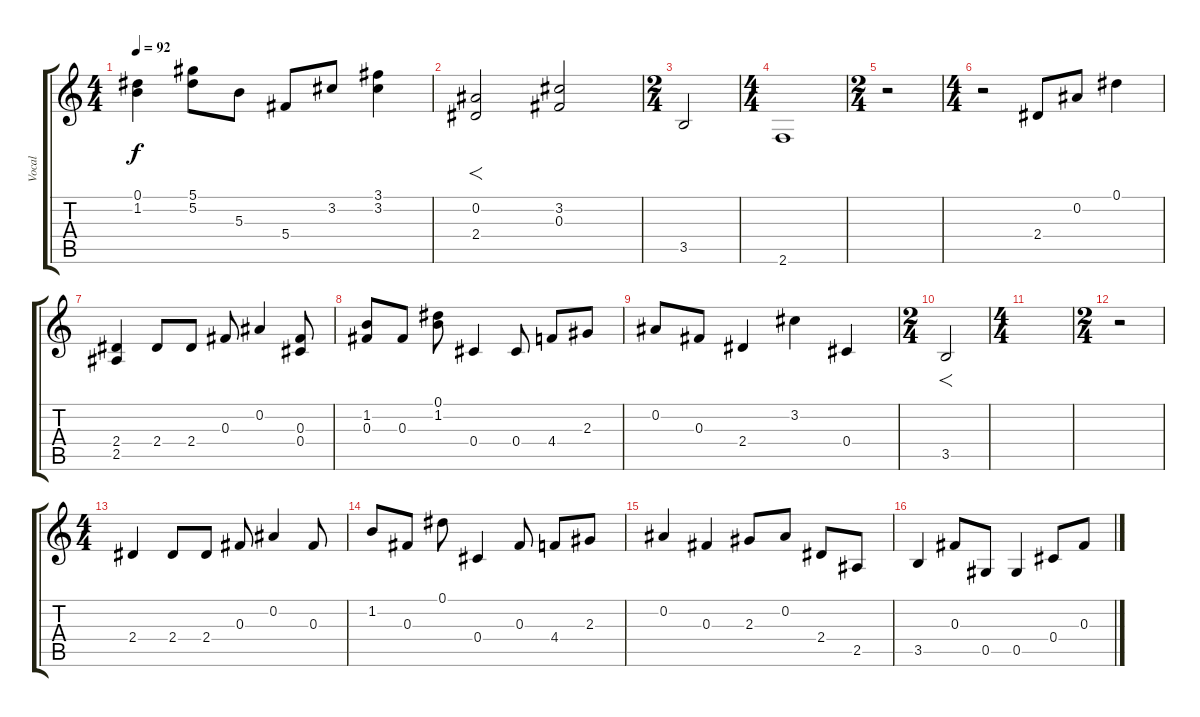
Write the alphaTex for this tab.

\track ("Vocal" "Vocal") {instrument overdrivenguitar}
\staff {score tabs}
\tuning (Eb4 Bb3 Gb3 Db3 Ab2 Eb2) {hide}
\ts (4 4)
\tempo 92
\clef g2
\ks c
(0.1 1.2).4{dy f} (5.1 5.2).8 5.3.8 5.4.8 3.2.8 (3.1 3.2).4 |
(0.2 2.4).2{f} (3.2 0.3).2 |
\ts (2 4)
3.5.2 |
\ts (4 4)
2.6.1 |
\ts (2 4)
r.2 |
\ts (4 4)
r.2 2.4.8 0.2.8 0.1.4 |
(2.4 2.5).4 2.4.8 2.4.8 0.3.8 0.2.4 (0.3 0.4).8 |
(1.2 0.3).8 0.3.8 (0.1 1.2).8 0.4.4 0.4.8 4.4.8 2.3.8 |
0.2.8 0.3.8 2.4.4 3.2.4 0.4.4 |
\ts (2 4)
3.5.2{f} |
\ts (4 4)
|
\ts (2 4)
r.2 |
\ts (4 4)
2.4.4 2.4.8 2.4.8 0.3.8 0.2.4 0.3.8 |
1.2.8 0.3.8 0.1.8 0.4.4 0.3.8 4.4.8 2.3.8 |
0.2.4 0.3.4 2.3.8 0.2.8 2.4.8 2.5.8 |
3.5.4 0.3.8 0.5.8 0.5.4 0.4.8 0.3.8
